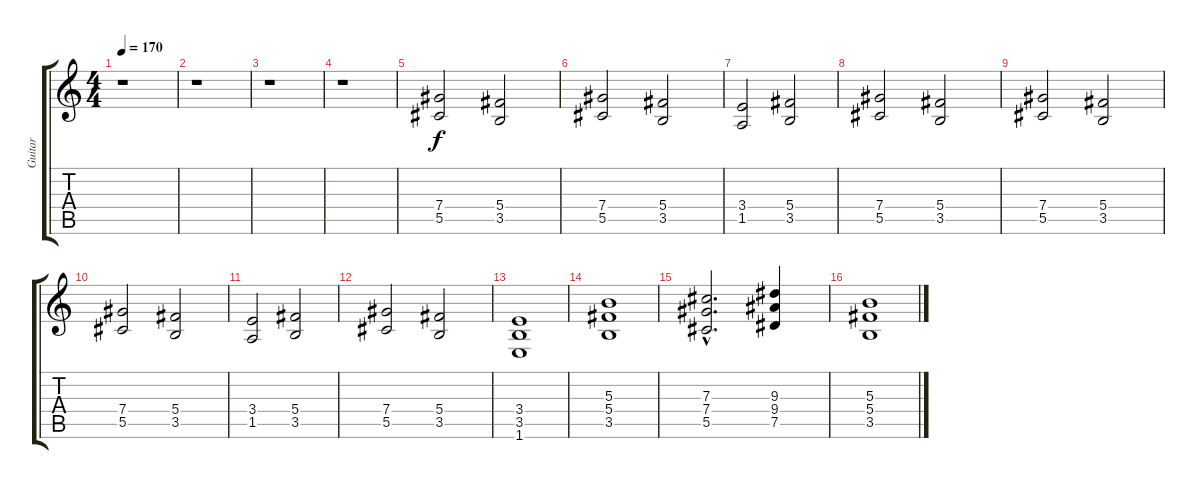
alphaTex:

\track ("Guitar" "Guitar") {instrument distortionguitar}
\staff {score tabs}
\tuning (Eb4 Bb3 Gb3 Db3 Ab2 Eb2) {hide}
\ts (4 4)
\tempo 170
\clef g2
\ks c
r.1{dy f} |
r.1 |
r.1 |
r.1 |
(7.4 5.5).2 (5.4 3.5).2 |
(7.4 5.5).2 (5.4 3.5).2 |
(3.4 1.5).2 (5.4 3.5).2 |
(7.4 5.5).2 (5.4 3.5).2 |
(7.4 5.5).2 (5.4 3.5).2 |
(7.4 5.5).2 (5.4 3.5).2 |
(3.4 1.5).2 (5.4 3.5).2 |
(7.4 5.5).2 (5.4 3.5).2 |
(3.4 3.5 1.6).1 |
(5.3 5.4 3.5).1 |
(7.3{hac} 7.4{hac} 5.5{hac}).2{d} (9.3 9.4 7.5).4 |
(5.3 5.4 3.5).1
